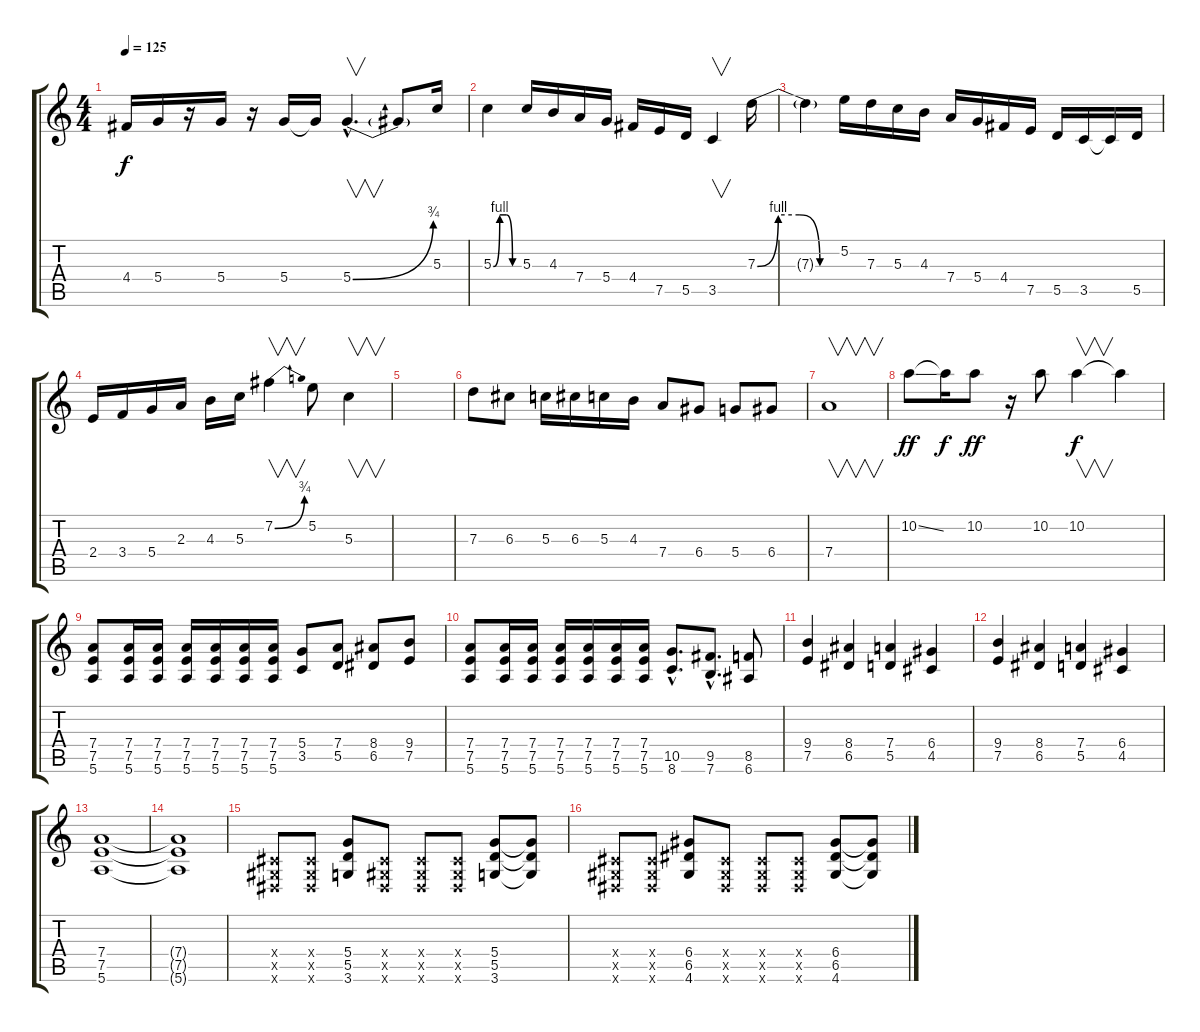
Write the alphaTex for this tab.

\track "" {instrument overdrivenguitar}
\staff {score tabs}
\tuning (E4 B3 G3 D3 A2 E2) {hide}
\ts (4 4)
\tempo 125
\clef g2
\ks c
4.4.16{dy f} 5.4.16 r.16 5.4.16 r.16 5.4.16 5.4{t}.16 5.4{be (bend 0 0 60 3) hac}.4{v d} 5.4{t}.8 5.3.16 |
5.3{be (custom 0 0 15 4 30 4 45 0 60 0)}.4 5.3.16 4.3.16 7.4.16 5.4.16 4.4.16 7.5.16 5.5.16 3.5.4{v} 7.3{be (custom 0 0 15 4 30 4 45 0 60 0)}.16 |
7.3{t}.4 5.2.16 7.3.16 5.3.16 4.3.16 7.4.16 5.4.16 4.4.16 7.5.16 5.5.16 3.5.16 3.5{t}.16 5.5.16 |
2.4.16 3.4.16 5.4.16 2.3.16 4.3.16 5.3.16 7.2{be (bend 0 0 60 3)}.4{v} 5.2.8 5.3.4{v} |
|
7.3.8 6.3.8 5.3.16 6.3.16 5.3.16 4.3.16 7.4.8 6.4.8 5.4.8 6.4.8 |
7.4.1{v} |
10.2{ss}.8{dy ff} 10.2{t}.16{dy f} 10.2.8{dy ff} r.16 10.2.8 10.2.4{v dy f} 10.2{t}.4 |
(7.4 7.5 5.6).8 (7.4 7.5 5.6).16 (7.4 7.5 5.6).16 (7.4 7.5 5.6).16 (7.4 7.5 5.6).16 (7.4 7.5 5.6).16 (7.4 7.5 5.6).16 (5.4 3.5).8 (7.4 5.5).8 (8.4 6.5).8 (9.4 7.5).8 |
(7.4 7.5 5.6).8 (7.4 7.5 5.6).16 (7.4 7.5 5.6).16 (7.4 7.5 5.6).16 (7.4 7.5 5.6).16 (7.4 7.5 5.6).16 (7.4 7.5 5.6).16 (10.5{hac} 8.6{hac}).8{d} (9.5{hac} 7.6{hac}).8{d} (8.5 6.6).8 |
(9.4 7.5).4 (8.4 6.5).4 (7.4 5.5).4 (6.4 4.5).4 |
(9.4 7.5).4 (8.4 6.5).4 (7.4 5.5).4 (6.4 4.5).4 |
(7.4 7.5 5.6).1 |
(7.4{t} 7.5{t} 5.6{t}).1 |
(-1.4{x} -1.5{x} -1.6{x}).8 (-1.4{x} -1.5{x} -1.6{x}).8 (5.4 5.5 3.6).8 (-1.4{x} -1.5{x} -1.6{x}).8 (-1.4{x} -1.5{x} -1.6{x}).8 (-1.4{x} -1.5{x} -1.6{x}).8 (5.4 5.5 3.6).8 (5.4{t} 5.5{t} 3.6{t}).8 |
(-1.4{x} -1.5{x} -1.6{x}).8 (-1.4{x} -1.5{x} -1.6{x}).8 (6.4 6.5 4.6).8 (-1.4{x} -1.5{x} -1.6{x}).8 (-1.4{x} -1.5{x} -1.6{x}).8 (-1.4{x} -1.5{x} -1.6{x}).8 (6.4 6.5 4.6).8 (6.4{t} 6.5{t} 4.6{t}).8
